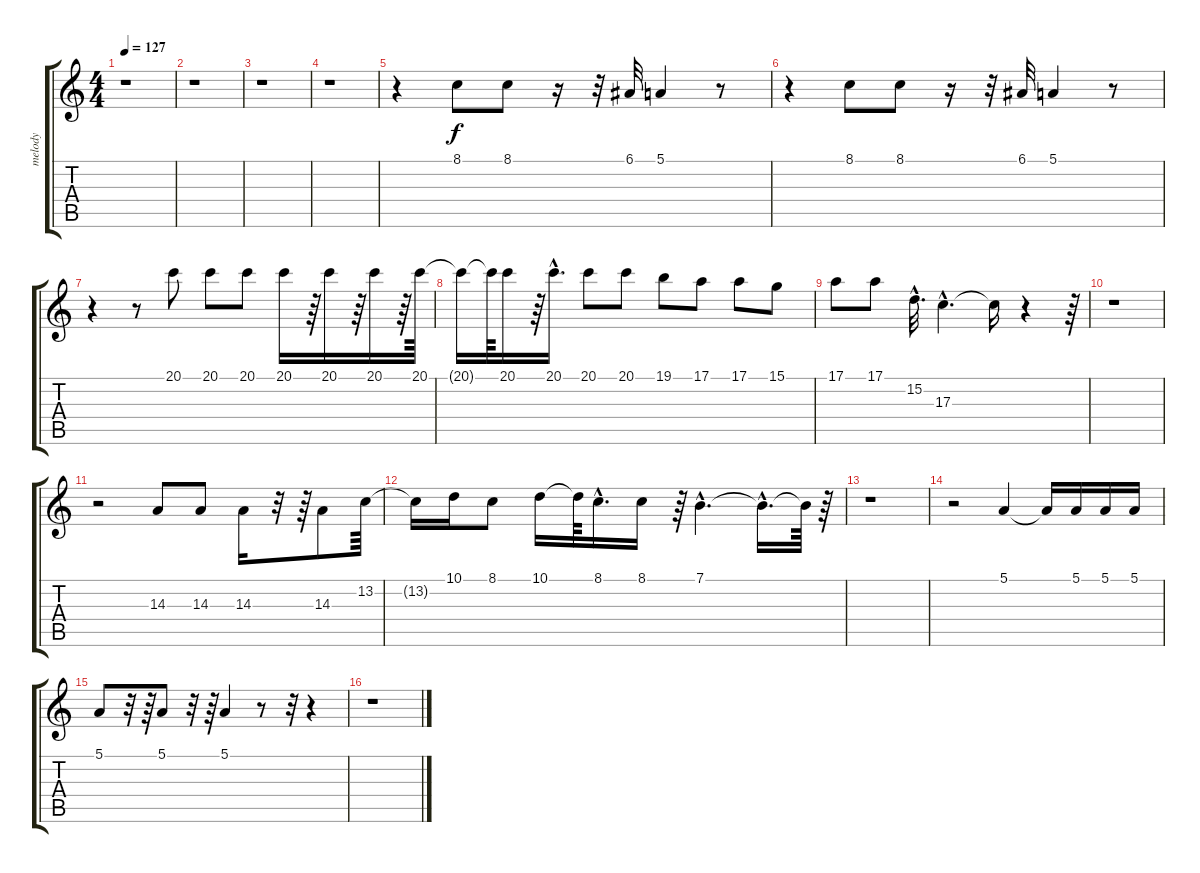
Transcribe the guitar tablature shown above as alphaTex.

\track ("melody " "melody ") {instrument trombone}
\staff {score tabs}
\tuning (E4 B3 G3 D3 A2 E2) {hide}
\ts (4 4)
\tempo 127
\clef g2
\ks c
r.1{dy f} |
r.1 |
r.1 |
r.1 |
r.4 8.1.8 8.1.8 r.16 r.32 6.1.32 5.1.4 r.8 |
r.4 8.1.8 8.1.8 r.16 r.32 6.1.32 5.1.4 r.8 |
r.4 r.8 20.1.8 20.1.8 20.1.8 20.1.16 r.64 20.1.16 r.64 20.1.16 r.64 20.1.64 |
20.1{t}.16 20.1{t}.64 20.1.16 r.64 20.1{hac}.16{d} 20.1.8 20.1.8 19.1.8 17.1.8 17.1.8 15.1.8 |
17.1.8 17.1.8 15.2{hac}.32{d} 17.3{hac}.4{d} 17.3{t}.16 r.4 r.64 |
r.1 |
r.2 14.3.8 14.3.8 14.3.16 r.32 r.64 14.3.8 13.2.64 |
13.2{t}.16 10.1.16 8.1.8 10.1.16 10.1{t}.64 8.1{hac}.16{d} 8.1.16 r.64 7.1{hac}.4{d} 7.1{hac t}.16{d} 7.1{t}.64 r.64 |
r.1 |
r.2 5.1.4 5.1{t}.16 5.1.16 5.1.16 5.1.16 |
5.1.8 r.32 r.64 5.1.8 r.32 r.64 5.1.4 r.8 r.32 r.4 |
r.1
